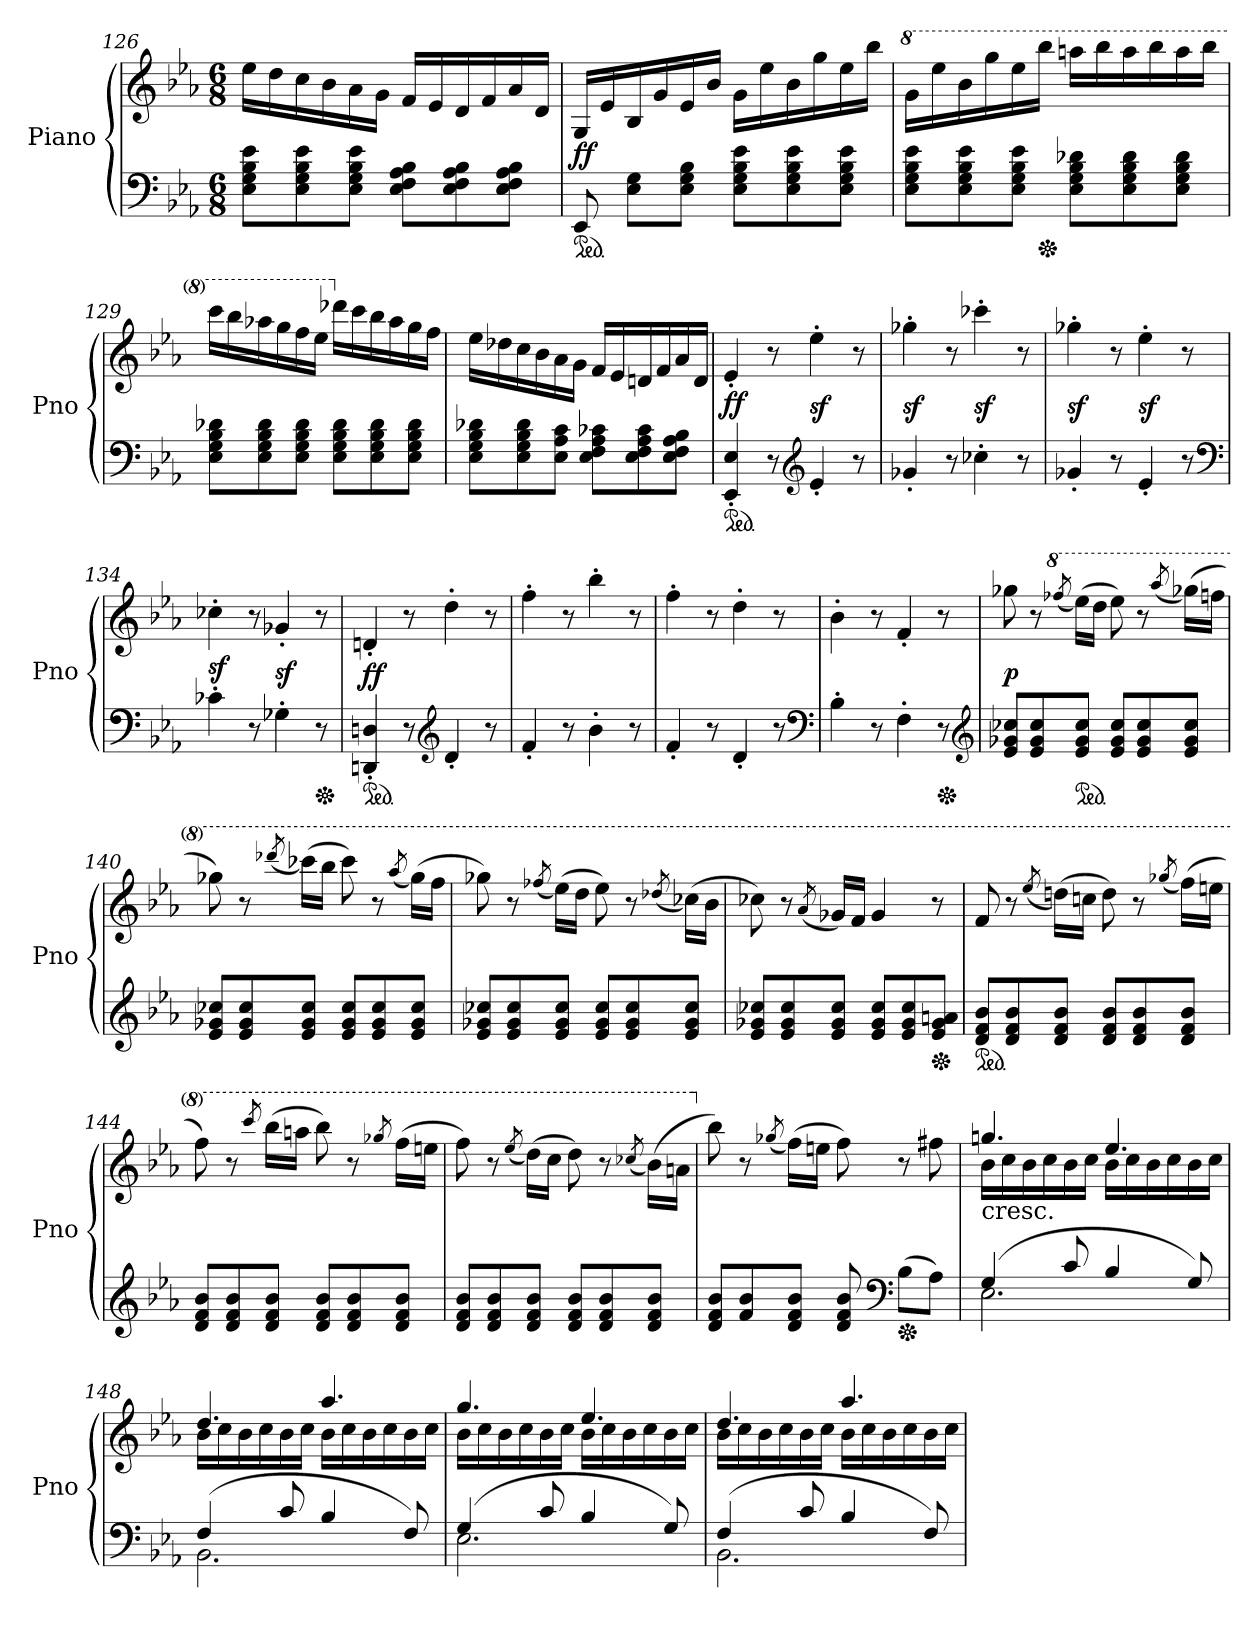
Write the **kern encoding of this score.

**kern	**kern	**dynam
*part1	*part1	*part1
*staff2	*staff1	*staff1/2
*I"Piano	*	*
*I'Pno	*	*
*clefF4	*clefG2	*
*k[b-e-a-]	*k[b-e-a-]	*
*E-:	*E-:	*
*M6/8	*M6/8	*
=126	=126	=126
8E- 8G 8B- 8e-L	16ee-LL	.
.	16dd	.
8E- 8G 8B- 8e-	16cc	.
.	16b-	.
8E- 8G 8B- 8e-J	16a-	.
.	16gJJ	.
8E- 8F 8A- 8B-L	16fLL	.
.	16e-	.
8E- 8F 8A- 8B-	16d	.
.	16f	.
8E- 8F 8A- 8B-J	16a-	.
.	16dJJ	.
=127	=127	=127
*ped	*	*
8EE-	16GLL	ff
.	16e-	.
8E- 8GL	16B-	.
.	16g	.
8E- 8G 8B-J	16e-	.
.	16b-JJ	.
8E- 8G 8B- 8e-L	16gLL	.
.	16ee-	.
8E- 8G 8B- 8e-	16b-	.
.	16gg	.
8E- 8G 8B- 8e-J	16ee-	.
.	16bb-JJ	.
=128	=128	=128
*	*8va	*
8E- 8G 8B- 8e-L	16ggLL	.
.	16eee-	.
8E- 8G 8B- 8e-	16bb-	.
.	16ggg	.
8E- 8G 8B- 8e-J	16eee-	.
*Xped	*	*
.	16bbb-JJ	.
8E- 8G 8B- 8d-XL	16aaanLL	.
.	16bbb-	.
8E- 8G 8B- 8d-	16aaa	.
.	16bbb-	.
8E- 8G 8B- 8d-J	16aaa	.
.	16bbb-JJ	.
=129	=129	=129
8E- 8G 8B- 8d-XL	16ccccLL	.
.	16bbb-	.
8E- 8G 8B- 8d-	16aaa-X	.
.	16ggg	.
8E- 8G 8B- 8d-J	16fff	.
.	16eee-JJ	.
*	*X8va	*
8E- 8G 8B- 8d-L	16ddd-XLL	.
.	16ccc	.
8E- 8G 8B- 8d-	16bb-	.
.	16aa-	.
8E- 8G 8B- 8d-J	16gg	.
.	16ffJJ	.
=130	=130	=130
8E- 8G 8B- 8d-XL	16ee-LL	.
.	16dd-X	.
8E- 8G 8B- 8d-	16cc	.
.	16b-	.
8E- 8A- 8cJ	16a-	.
.	16gJJ	.
8E- 8F 8A- 8c-XL	16fLL	.
.	16e-	.
8E- 8F 8A- 8c-	16dn	.
.	16f	.
8E- 8F 8A- 8B-J	16a-	.
.	16dJJ	.
=131	=131	=131
*ped	*	*
4EE-' 4E-'	4e-'	ff
8r	8r	.
*clefG2	*	*
4e-'	4ee-'	sf
8r	8r	.
=132	=132	=132
4g-X'	4gg-X'	sf
8r	8r	.
4cc-X'	4ccc-X'	sf
8r	8r	.
=133	=133	=133
4g-X'	4gg-X'	sf
8r	8r	.
4e-'	4ee-'	sf
8r	8r	.
*clefF4	*	*
=134	=134	=134
4c-X'	4cc-X'	sf
8r	8r	.
4G-X'	4g-X'	sf
*Xped	*	*
8r	8r	.
=135	=135	=135
*ped	*	*
4DDn' 4Dn'	4dn'	ff
8r	8r	.
*clefG2	*	*
4d'	4dd'	.
8r	8r	.
=136	=136	=136
4f'	4ff'	.
8r	8r	.
4b-'	4bb-'	.
8r	8r	.
=137	=137	=137
4f'	4ff'	.
8r	8r	.
4d'	4dd'	.
8r	8r	.
*clefF4	*	*
=138	=138	=138
4B-'	4b-'	.
8r	8r	.
4F'	4f'	.
*Xped	*	*
8r	8r	.
*clefG2	*	*
=139	=139	=139
8e- 8g-X 8cc-XL	8gg-X	p
8e- 8g- 8cc-	8r	.
*	*8va	*
.	(8qfff-X	.
*ped	*	*
8e- 8g- 8cc-J	(16eee-LL)	.
.	16dddJJ	.
8e- 8g- 8cc-L	8eee-)	.
8e- 8g- 8cc-	8r	.
.	(8qaaa-	.
8e- 8g- 8cc-J	(16ggg-XLL)	.
.	16fffnJJ	.
=140	=140	=140
8e- 8g-X 8cc-XL	8ggg-X)	.
8e- 8g- 8cc-	8r	.
.	(8qdddd-X	.
8e- 8g- 8cc-J	(16cccc-XLL)	.
.	16bbb-JJ	.
8e- 8g- 8cc-L	8cccc-)	.
8e- 8g- 8cc-	8r	.
.	(8qaaa-	.
8e- 8g- 8cc-J	(16ggg-LL)	.
.	16fffJJ	.
=141	=141	=141
8e- 8g-X 8cc-XL	8ggg-X)	.
8e- 8g- 8cc-	8r	.
.	(8qfff-X	.
8e- 8g- 8cc-J	(16eee-LL)	.
.	16dddJJ	.
8e- 8g- 8cc-L	8eee-)	.
8e- 8g- 8cc-	8r	.
.	(8qddd-X	.
8e- 8g- 8cc-J	(16ccc-XLL)	.
.	16bb-JJ	.
=142	=142	=142
8e- 8g-X 8cc-XL	8ccc-X)	.
8e- 8g- 8cc-	8r	.
.	(8qaa-	.
8e- 8g- 8cc-J	16gg-XLL)	.
.	16ffJJ	.
8e- 8g- 8cc-L	4gg-	.
8e- 8g- 8cc-	.	.
*Xped	*	*
8e- 8g- 8anJ	8r	.
=143	=143	=143
*ped	*	*
8d 8f 8b-L	8ff	.
8d 8f 8b-	8r	.
.	(8qeee-	.
8d 8f 8b-J	(16dddnLL)	.
.	16cccnJJ	.
8d 8f 8b-L	8ddd)	.
8d 8f 8b-	8r	.
.	(8qggg-X	.
8d 8f 8b-J	(16fffLL)	.
.	16eeenJJ	.
=144	=144	=144
8d 8f 8b-L	8fff)	.
8d 8f 8b-	8r	.
.	8qcccc	.
8d 8f 8b-J	(16bbb-LL	.
.	16aaanJJ	.
8d 8f 8b-L	8bbb-)	.
8d 8f 8b-	8r	.
.	8qggg-X	.
8d 8f 8b-J	(16fffLL	.
.	16eeenJJ	.
=145	=145	=145
8d 8f 8b-L	8fff)	.
8d 8f 8b-	8r	.
.	(8qeee-	.
8d 8f 8b-J	(16dddLL)	.
.	16cccJJ	.
8d 8f 8b-L	8ddd)	.
8d 8f 8b-	8r	.
.	(8qccc-X	.
8d 8f 8b-J	(16bb-\LL)	.
.	16aan\JJ	.
=146	=146	=146
*	*X8va	*
8d 8f 8b-L	8bb-)	.
8f 8b-	8r	.
.	(8qgg-X	.
8d 8f 8b-J	(16ffLL)	.
.	16eenJJ	.
8d 8f 8b-	8ff)	.
*clefF4	*	*
*Xped	*	*
(8B-L	8r	.
8A-J)	8ff#X	.
=147	=147	=147
*^	*^	*
!	!	!LO:TX:c:t=cresc.	!	!
(4G	2.E-	4.ggn	16b-LL	.
.	.	.	16cc	.
.	.	.	16b-	.
.	.	.	16cc	.
8c	.	.	16b-	.
.	.	.	16ccJJ	.
4B-	.	4.ee-	16b-LL	.
.	.	.	16cc	.
.	.	.	16b-	.
.	.	.	16cc	.
8G)	.	.	16b-	.
.	.	.	16ccJJ	.
=148	=148	=148	=148	=148
(4F	2.BB-	4.dd	16b-LL	.
.	.	.	16cc	.
.	.	.	16b-	.
.	.	.	16cc	.
8c	.	.	16b-	.
.	.	.	16ccJJ	.
4B-	.	4.aa-	16b-LL	.
.	.	.	16cc	.
.	.	.	16b-	.
.	.	.	16cc	.
8F)	.	.	16b-	.
.	.	.	16ccJJ	.
=149	=149	=149	=149	=149
(4G	2.E-	4.gg	16b-LL	.
.	.	.	16cc	.
.	.	.	16b-	.
.	.	.	16cc	.
8c	.	.	16b-	.
.	.	.	16ccJJ	.
4B-	.	4.ee-	16b-LL	.
.	.	.	16cc	.
.	.	.	16b-	.
.	.	.	16cc	.
8G)	.	.	16b-	.
.	.	.	16ccJJ	.
=150	=150	=150	=150	=150
(4F	2.BB-	4.dd	16b-LL	.
.	.	.	16cc	.
.	.	.	16b-	.
.	.	.	16cc	.
8c	.	.	16b-	.
.	.	.	16ccJJ	.
4B-	.	4.aa-	16b-LL	.
.	.	.	16cc	.
.	.	.	16b-	.
.	.	.	16cc	.
8F)	.	.	16b-	.
.	.	.	16ccJJ	.
*v	*v	*	*	*
*	*v	*v	*
=	=	=
*-	*-	*-
